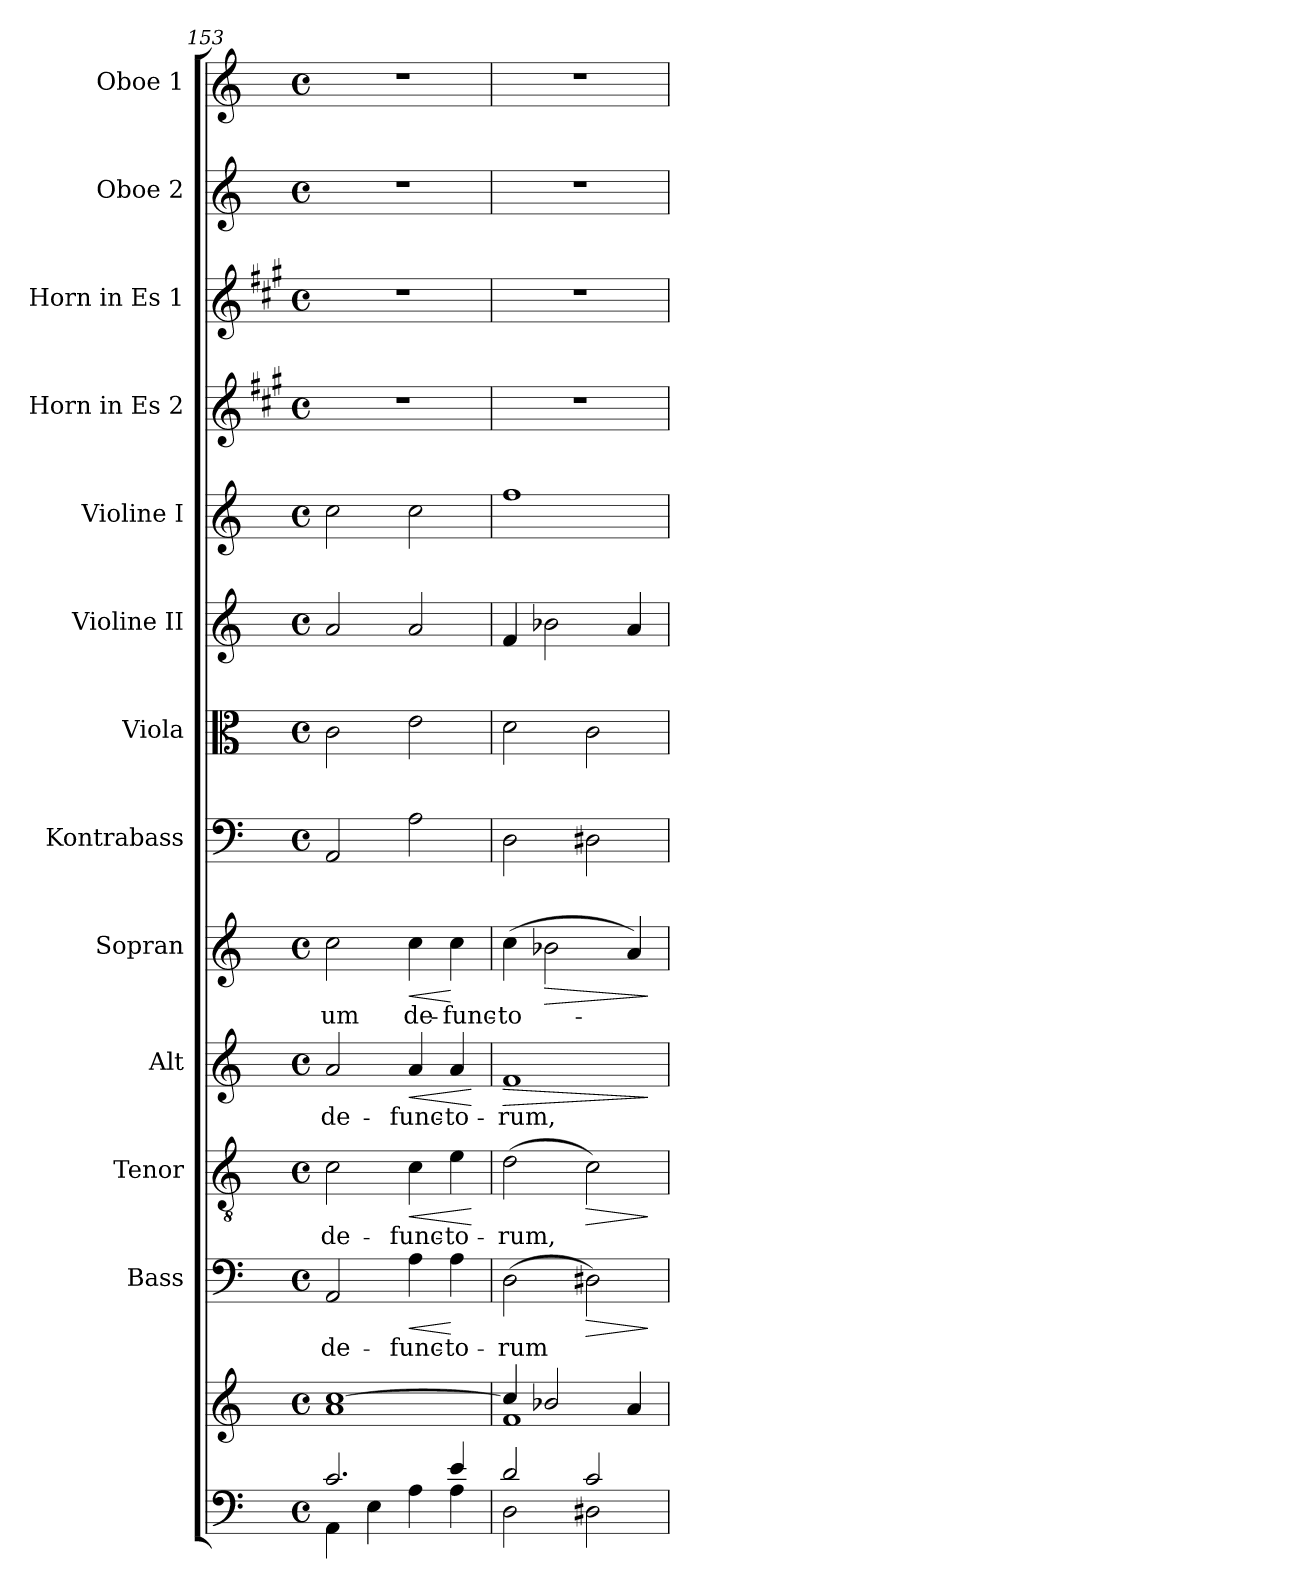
**kern	**kern	**kern	**text	**dynam	**kern	**text	**dynam	**kern	**text	**dynam	**kern	**text	**dynam	**kern	**kern	**kern	**kern	**kern	**kern	**kern	**kern
*part13	*part13	*part12	*part12	*part12	*part11	*part11	*part11	*part10	*part10	*part10	*part9	*part9	*part9	*part8	*part7	*part6	*part5	*part4	*part3	*part2	*part1
*staff14	*staff13	*staff12	*staff12	*staff12	*staff11	*staff11	*staff11	*staff10	*staff10	*staff10	*staff9	*staff9	*staff9	*staff8	*staff7	*staff6	*staff5	*staff4	*staff3	*staff2	*staff1
*	*	*I"Bass	*	*	*I"Tenor	*	*	*I"Alt	*	*	*I"Sopran	*	*	*I"Kontrabass	*I"Viola	*I"Violine II	*I"Violine I	*I"Horn in Es 2	*I"Horn in Es 1	*I"Oboe 2	*I"Oboe 1
*	*	*I'B.	*	*	*I'T.	*	*	*I'A.	*	*	*I'S.	*	*	*I'Kb.	*I'Vla.	*I'Vl. II	*I'Vl. I	*I'Hr. 2	*I'Hr. 1	*I'Ob. 2	*I'Ob. 1
*clefF4	*clefG2	*clefF4	*	*	*clefGv2	*	*	*clefG2	*	*	*clefG2	*	*	*clefF4	*clefC3	*clefG2	*clefG2	*clefG2	*clefG2	*clefG2	*clefG2
*	*	*	*	*	*	*	*	*	*	*	*	*	*	*ITrd7c12	*	*	*	*ITrd5c9	*ITrd5c9	*	*
*k[]	*k[]	*k[]	*	*	*k[]	*	*	*k[]	*	*	*k[]	*	*	*k[]	*k[]	*k[]	*k[]	*k[]	*k[]	*k[]	*k[]
*C:	*C:	*C:	*	*	*C:	*	*	*C:	*	*	*C:	*	*	*C:	*C:	*C:	*C:	*C:	*C:	*C:	*C:
*M4/4	*M4/4	*M4/4	*	*	*M4/4	*	*	*M4/4	*	*	*M4/4	*	*	*M4/4	*M4/4	*M4/4	*M4/4	*M4/4	*M4/4	*M4/4	*M4/4
*met(c)	*met(c)	*met(c)	*	*	*met(c)	*	*	*met(c)	*	*	*met(c)	*	*	*met(c)	*met(c)	*met(c)	*met(c)	*met(c)	*met(c)	*met(c)	*met(c)
=153	=153	=153	=153	=153	=153	=153	=153	=153	=153	=153	=153	=153	=153	=153	=153	=153	=153	=153	=153	=153	=153
*^	*^	*	*	*	*	*	*	*	*	*	*	*	*	*	*	*	*	*	*	*	*
!	!	!	!	!	!LO:LY:b	!	!	!LO:LY:b	!	!	!LO:LY:b	!	!	!LO:LY:b	!	!	!	!	!	!	!	!	!
2.c/	4AA\	[>1cc	1a	2AA/	de-	.	2c\	de-	.	2a/	de-	.	2cc\	-um	.	2AAA/	2c\	2a/	2cc\	1r	1r	1r	1r
.	4E\	.	.	.	.	.	.	.	.	.	.	.	.	.	.	.	.	.	.	.	.	.	.
!	!	!	!	!	!LO:LY:b	!LO:HP:b	!	!LO:LY:b	!LO:HP:b	!	!LO:LY:b	!LO:HP:b	!	!LO:LY:b	!LO:HP:b	!	!	!	!	!	!	!	!
.	4A\	.	.	4A\	-func-	<	4c\	-func-	<	4a/	-func-	<	4cc\	de-	<	2AA\	2e\	2a/	2cc\	.	.	.	.
!	!	!	!	!	!LO:LY:b	!	!	!LO:LY:b	!	!	!LO:LY:b	!	!	!LO:LY:b	!	!	!	!	!	!	!	!	!
4e/	4A\	.	.	4A\	-to-	[	4e\	-to-	.	4a/	-to-	.	4cc\	-func-	[	.	.	.	.	.	.	.	.
*v	*v	*	*	*	*	*	*	*	*	*	*	*	*	*	*	*	*	*	*	*	*	*	*
*	*v	*v	*	*	*	*	*	*	*	*	*	*	*	*	*	*	*	*	*	*	*	*
.	.	.	.	.	.	.	[	.	.	[	.	.	.	.	.	.	.	.	.	.	.
=154	=154	=154	=154	=154	=154	=154	=154	=154	=154	=154	=154	=154	=154	=154	=154	=154	=154	=154	=154	=154	=154
*^	*^	*	*	*	*	*	*	*	*	*	*	*	*	*	*	*	*	*	*	*	*
!	!	!	!	!	!LO:LY:b	!	!	!LO:LY:b	!	!	!LO:LY:b	!LO:HP:b	!	!LO:LY:b	!	!	!	!	!	!	!	!	!
2d/	2D\	4cc/]	1f	(>2D\	-rum	.	(>2d\	-rum,	.	1f	-rum,	>	(>4cc\	-to-	.	2DD\	2d\	4f/	1ff	1r	1r	1r	1r
!	!	!	!	!	!	!	!	!	!	!	!	!	!	!	!LO:HP:b	!	!	!	!	!	!	!	!
.	.	2b-X/	.	.	.	.	.	.	.	.	.	.	2b-X\	.	>	.	.	2b-X\	.	.	.	.	.
!	!	!	!	!	!	!LO:HP:b	!	!	!LO:HP:b	!	!	!	!	!	!	!	!	!	!	!	!	!	!
2c/	2D#X\	.	.	2D#X\)	.	>	2c\)	.	>	.	.	.	.	.	.	2DD#X\	2c\	.	.	.	.	.	.
.	.	4a/	.	.	.	.	.	.	.	.	.	.	4a/)	.	.	.	.	4a/	.	.	.	.	.
*v	*v	*	*	*	*	*	*	*	*	*	*	*	*	*	*	*	*	*	*	*	*	*	*
*	*v	*v	*	*	*	*	*	*	*	*	*	*	*	*	*	*	*	*	*	*	*	*
.	.	.	.	]	.	.	]	.	.	]	.	.	]	.	.	.	.	.	.	.	.
=	=	=	=	=	=	=	=	=	=	=	=	=	=	=	=	=	=	=	=	=	=
*-	*-	*-	*-	*-	*-	*-	*-	*-	*-	*-	*-	*-	*-	*-	*-	*-	*-	*-	*-	*-	*-
